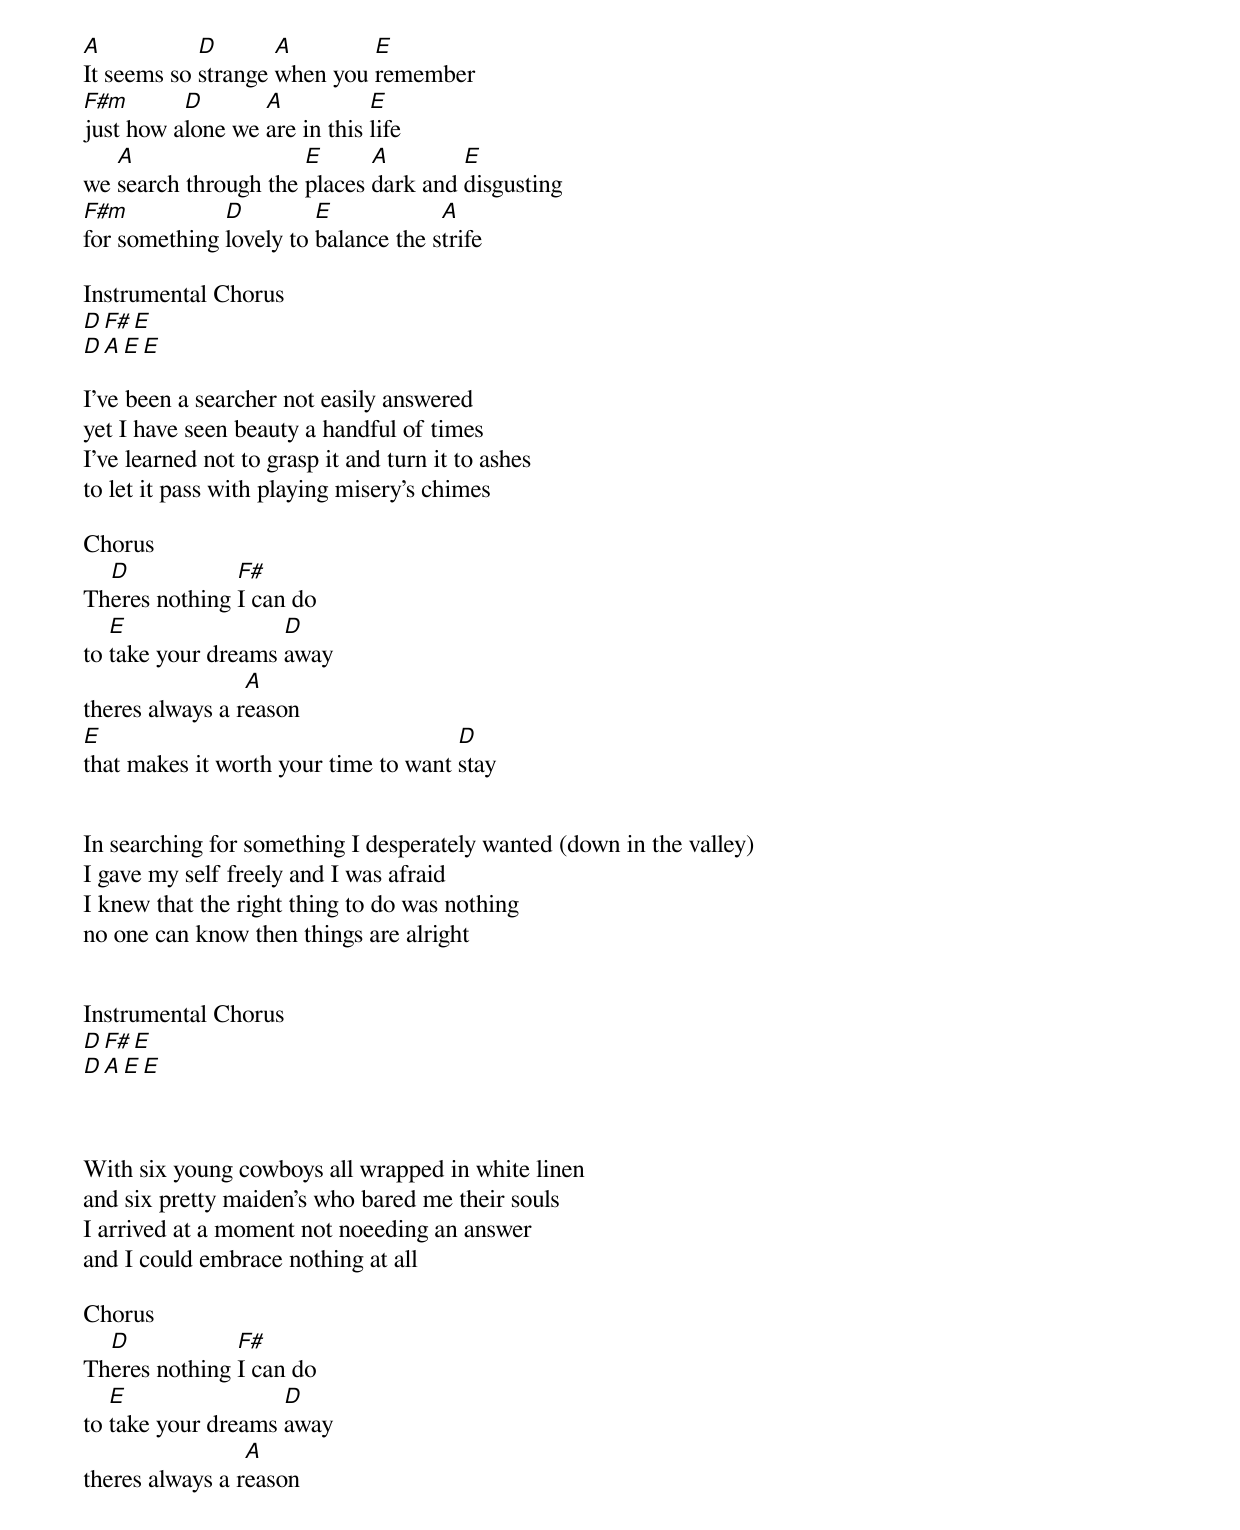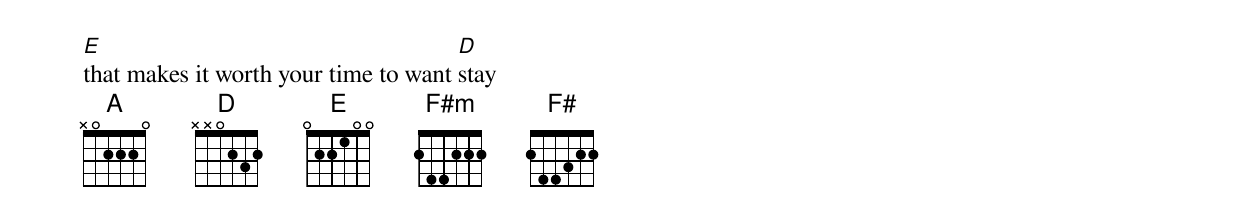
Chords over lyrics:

A           D       A        E
It seems so strange when you remember
F#m       D       A           E
just how alone we are in this life
   A                  E      A        E
we search through the places dark and disgusting
F#m           D         E            A
for something lovely to balance the strife

Instrumental Chorus
D F# E
D A  E E

I've been a searcher not easily answered
yet I have seen beauty a handful of times
I've learned not to grasp it and turn it to ashes
to let it pass with playing misery's chimes

Chorus
  D            F#
Theres nothing I can do
   E                D
to take your dreams away
                 A
theres always a reason
E                                     D
that makes it worth your time to want stay


In searching for something I desperately wanted (down in the valley)
I gave my self freely and I was afraid
I knew that the right thing to do was nothing
no one can know then things are alright


Instrumental Chorus
D F# E
D A  E E



With six young cowboys all wrapped in white linen
and six pretty maiden's who bared me their souls
I arrived at a moment not noeeding an answer
and I could embrace nothing at all

Chorus
  D            F#
Theres nothing I can do
   E                D
to take your dreams away
                 A
theres always a reason
E                                     D
that makes it worth your time to want stay
